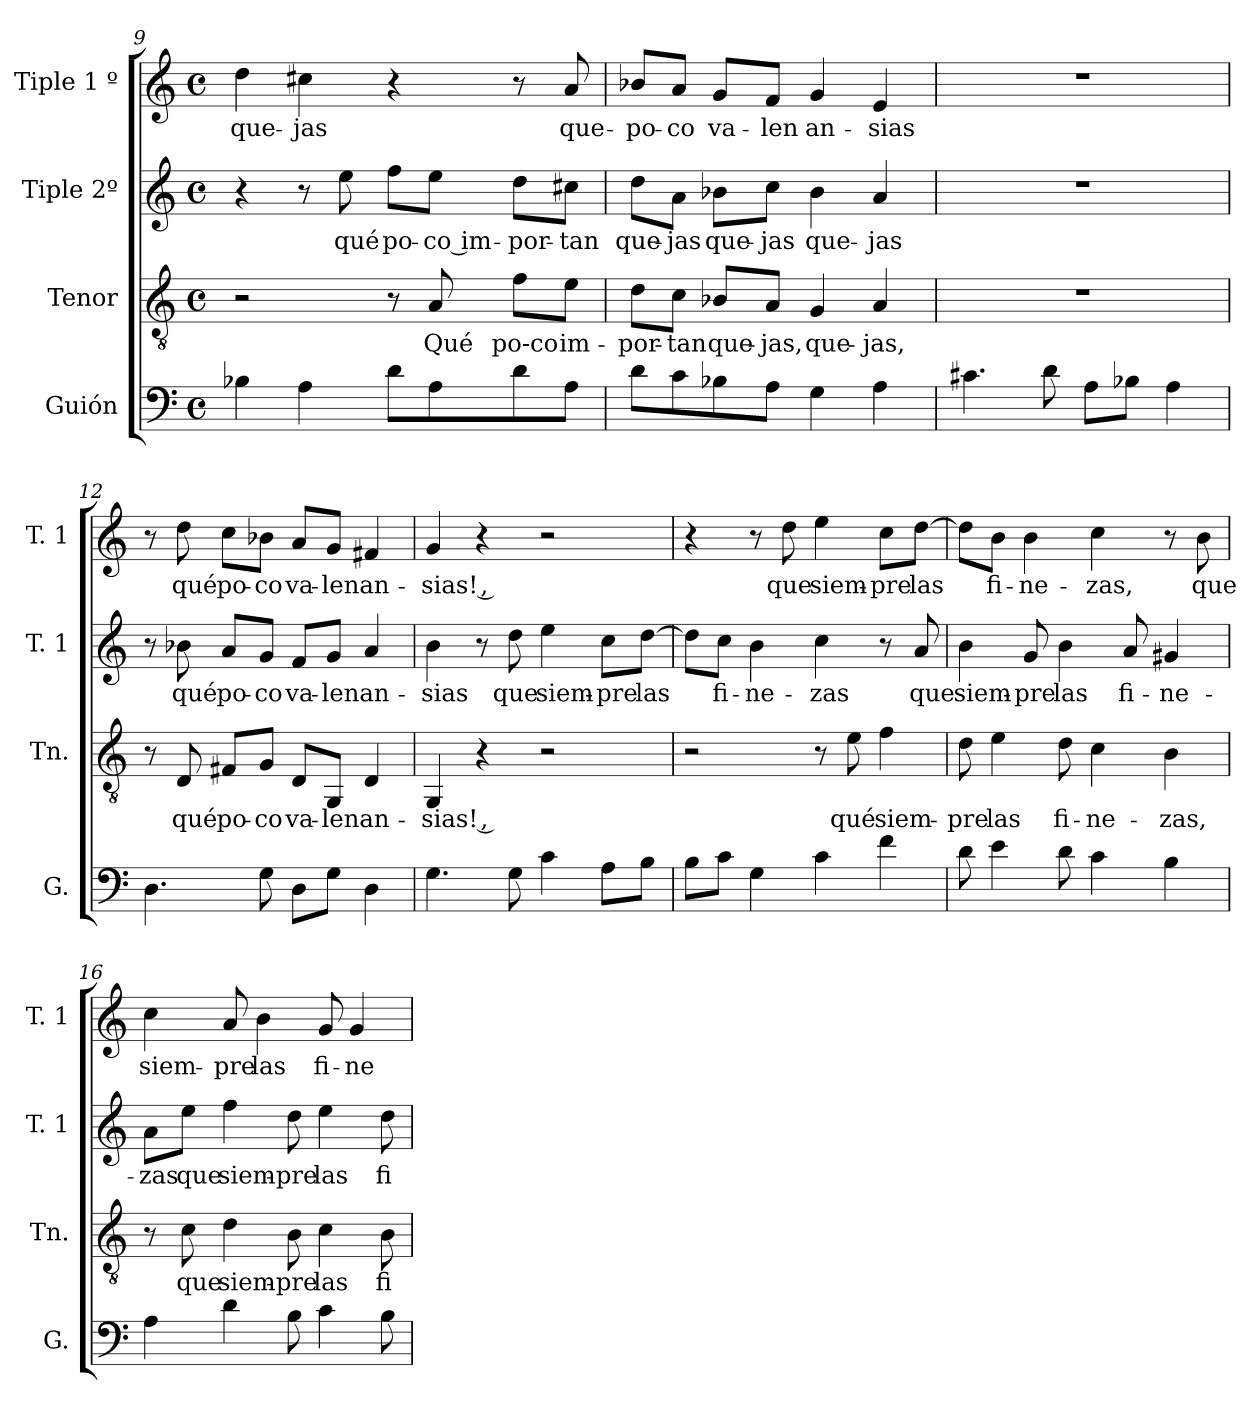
**kern	**kern	**text	**kern	**text	**kern	**text
*part4	*part3	*part3	*part2	*part2	*part1	*part1
*staff4	*staff3	*staff3	*staff2	*staff2	*staff1	*staff1
*I"Guión	*I"Tenor	*	*I"Tiple 2º	*	*I"Tiple 1 º	*
*I'G.	*I'Tn.	*	*I'T. 1	*	*I'T. 1	*
*clefF4	*clefGv2	*	*clefG2	*	*clefG2	*
*M4/4	*M4/4	*	*M4/4	*	*M4/4	*
*met(c)	*met(c)	*	*met(c)	*	*met(c)	*
=9	=9	=9	=9	=9	=9	=9
4B-X	2r	.	4r	.	4dd	que-
4A	.	.	8r	.	4cc#X	-jas
.	.	.	8ee	qué	.	.
8dL	8r	.	8ff\L	po-	4r	.
8A	8A	Qué	8ee\J	co im-	.	.
8d	8f\L	po-co	8dd\L	-por-	8r	.
8AJ	8e\J	im-	8cc#X\J	-tan	8a	que-
=10	=10	=10	=10	=10	=10	=10
8dL	8d\L	-por-	8dd\L	que-	8b-X/L	-po-
8c	8c\J	-tan	8a\J	-jas	8a/J	-co
8B-X	8B-X/L	que-	8b-X\L	que-	8g/L	va-
8AJ	8A/J	-jas,	8cc\J	-jas	8f/J	-len
4G	4G	que-	4b-	que-	4g	an-
4A	4A	-jas,	4a	-jas	4e	-sias
=11	=11	=11	=11	=11	=11	=11
4.c#X	1r	.	1r	.	1r	.
8d	.	.	.	.	.	.
8AL	.	.	.	.	.	.
8B-XJ	.	.	.	.	.	.
4A	.	.	.	.	.	.
=12	=12	=12	=12	=12	=12	=12
4.D	8r	.	8r	.	8r	.
.	8D	qué	8b-X	qué	8dd	qué
.	8F#X/L	po-	8a/L	po-	8cc\L	po-
8G	8G/J	-co	8g/J	-co	8b-X\J	-co
8DL	8D/L	va-	8f/L	va-	8a/L	va-
8GJ	8GG/J	-len	8g/J	-len	8g/J	-len
4D	4D	an-	4a	an-	4f#X	an-
=13	=13	=13	=13	=13	=13	=13
4.G	4GG	-sias! ,	4b	-sias	4g	-sias! ,
.	4r	.	8r	.	4r	.
8G	.	.	8dd	que	.	.
4c	2r	.	4ee	siem-	2r	.
8AL	.	.	8cc\L	-pre	.	.
8BJ	.	.	[8dd\J	las	.	.
=14	=14	=14	=14	=14	=14	=14
8BL	2r	.	8dd\L]	.	4r	.
8cJ	.	.	8cc\J	fi-	.	.
4G	.	.	4b	-ne-	8r	.
.	.	.	.	.	8dd	que
4c	8r	.	4cc	-zas	4ee	siem-
.	8e	qué	.	.	.	.
4f	4f	siem-	8r	.	8cc\L	-pre
.	.	.	8a	que	[8dd\J	las
=15	=15	=15	=15	=15	=15	=15
8d	8d	-pre	4b	siem-	8dd\L]	.
4e	4e	las	.	.	8b\J	fi-
.	.	.	8g	-pre	4b	-ne-
8d	8d	fi-	4b	las	.	.
4c	4c	-ne-	.	.	4cc	-zas,
.	.	.	8a	fi-	.	.
4B	4B	-zas,	4g#X	-ne-	8r	.
.	.	.	.	.	8b	que
=16	=16	=16	=16	=16	=16	=16
4A	8r	.	8a\L	-zas	4cc	siem-
.	8c	que	8ee\J	que	.	.
4d	4d	siem-	4ff	siem-	8a	-pre
.	.	.	.	.	4b	las
8B	8B	-pre	8dd	-pre	.	.
4c	4c	las	4ee	las	8g	fi-
.	.	.	.	.	4g	-ne-
8B	8B	fi-	8dd	fi-	.	.
=	=	=	=	=	=	=
*-	*-	*-	*-	*-	*-	*-
